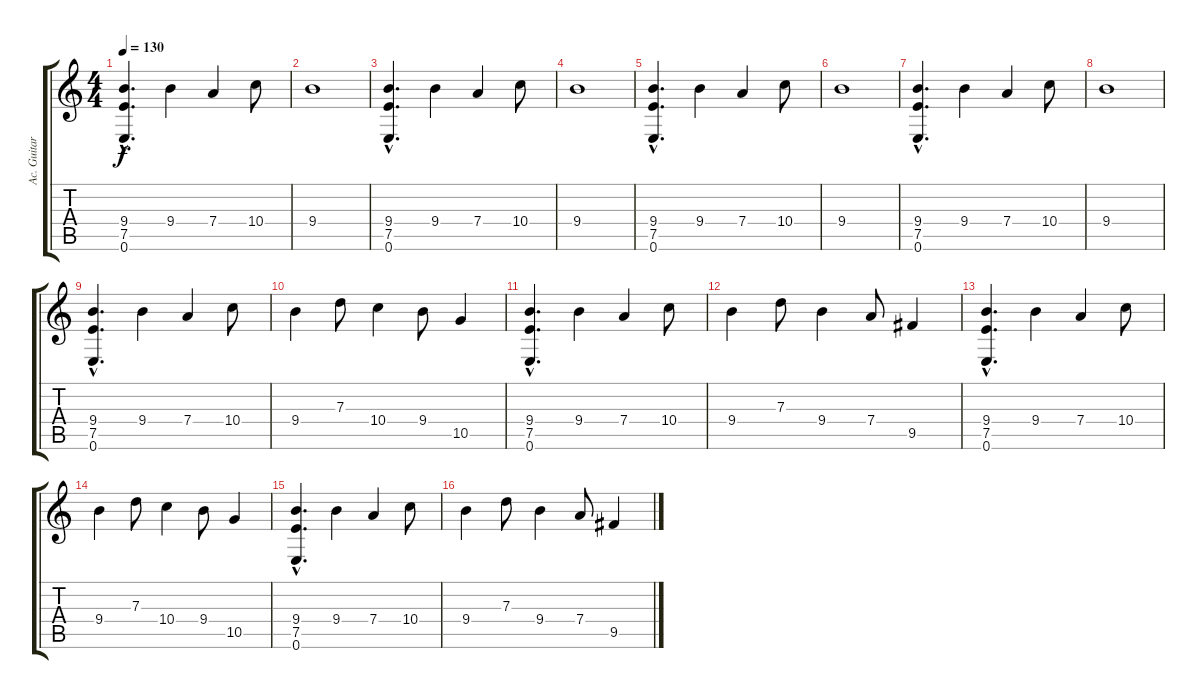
\track ("Ac. Guitar 1" "Ac. Guitar") {instrument acousticguitarsteel}
\staff {score tabs}
\tuning (E4 B3 G3 D3 A2 E2) {hide}
\ts (4 4)
\tempo 130
\clef g2
\ks c
(9.4{hac} 7.5{hac} 0.6{hac}).4{d dy f instrument acousticguitarsteel} 9.4.4 7.4.4 10.4.8 |
9.4.1 |
(9.4{hac} 7.5{hac} 0.6{hac}).4{d} 9.4.4 7.4.4 10.4.8 |
9.4.1 |
(9.4{hac} 7.5{hac} 0.6{hac}).4{d} 9.4.4 7.4.4 10.4.8 |
9.4.1 |
(9.4{hac} 7.5{hac} 0.6{hac}).4{d} 9.4.4 7.4.4 10.4.8 |
9.4.1 |
(9.4{hac} 7.5{hac} 0.6{hac}).4{d} 9.4.4 7.4.4 10.4.8 |
9.4.4 7.3.8 10.4.4 9.4.8 10.5.4 |
(9.4{hac} 7.5{hac} 0.6{hac}).4{d} 9.4.4 7.4.4 10.4.8 |
9.4.4 7.3.8 9.4.4 7.4.8 9.5.4 |
(9.4{hac} 7.5{hac} 0.6{hac}).4{d} 9.4.4 7.4.4 10.4.8 |
9.4.4 7.3.8 10.4.4 9.4.8 10.5.4 |
(9.4{hac} 7.5{hac} 0.6{hac}).4{d} 9.4.4 7.4.4 10.4.8 |
9.4.4 7.3.8 9.4.4 7.4.8 9.5.4
